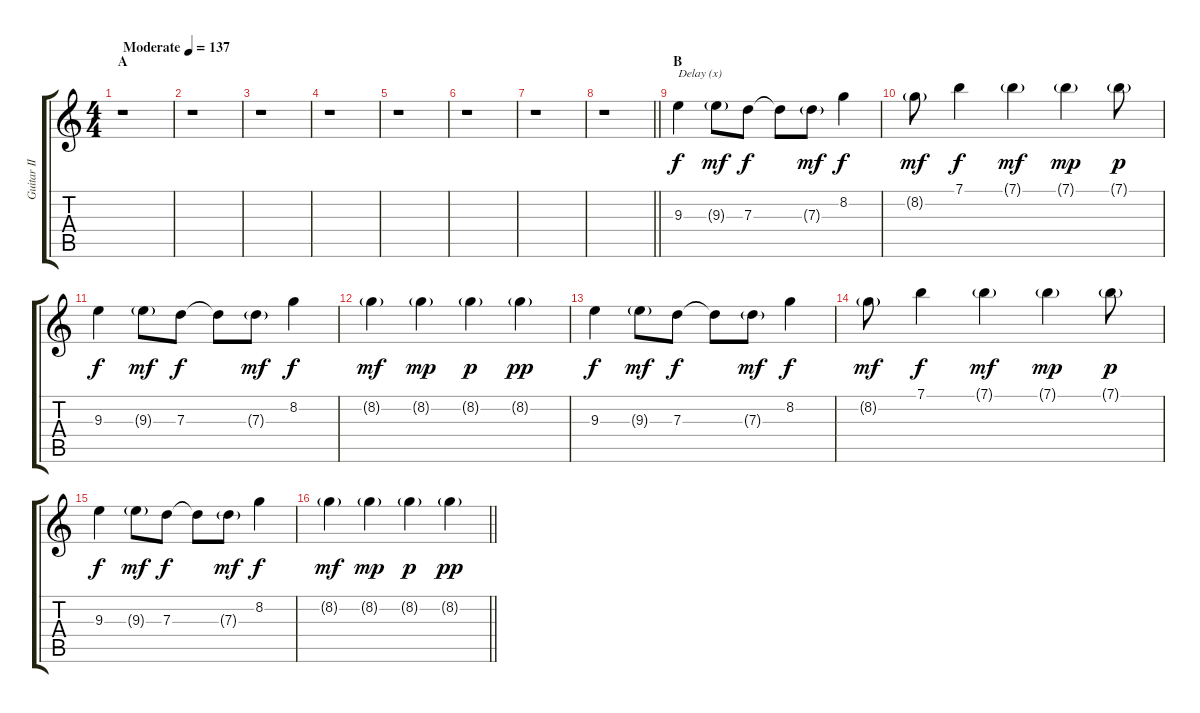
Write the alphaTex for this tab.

\track ("Guitar II - Kita" "Guitar II ") {instrument electricguitarjazz}
\staff {score tabs}
\tuning (E4 B3 G3 D3 A2 E2) {hide}
\ts (4 4)
\section ("" "A")
\tempo (137 "Moderate")
\clef g2
\ks c
r.1{dy f instrument electricguitarjazz} |
r.1 |
r.1 |
r.1 |
r.1 |
r.1 |
r.1 |
\barLineRight lightlight
r.1 |
\section ("" "B")
9.3.4{txt "Delay (x)"} 9.3{g}.8{dy mf} 7.3.8{dy f} 7.3{t}.8 7.3{g}.8{dy mf} 8.2.4{dy f} |
8.2{g}.8{dy mf} 7.1.4{dy f} 7.1{g}.4{dy mf} 7.1{g}.4{dy mp} 7.1{g}.8{dy p} |
9.3.4{dy f} 9.3{g}.8{dy mf} 7.3.8{dy f} 7.3{t}.8 7.3{g}.8{dy mf} 8.2.4{dy f} |
8.2{g}.4{dy mf} 8.2{g}.4{dy mp} 8.2{g}.4{dy p} 8.2{g}.4{dy pp} |
9.3.4{dy f} 9.3{g}.8{dy mf} 7.3.8{dy f} 7.3{t}.8 7.3{g}.8{dy mf} 8.2.4{dy f} |
8.2{g}.8{dy mf} 7.1.4{dy f} 7.1{g}.4{dy mf} 7.1{g}.4{dy mp} 7.1{g}.8{dy p} |
9.3.4{dy f} 9.3{g}.8{dy mf} 7.3.8{dy f} 7.3{t}.8 7.3{g}.8{dy mf} 8.2.4{dy f} |
\barLineRight lightlight
8.2{g}.4{dy mf} 8.2{g}.4{dy mp} 8.2{g}.4{dy p} 8.2{g}.4{dy pp}
